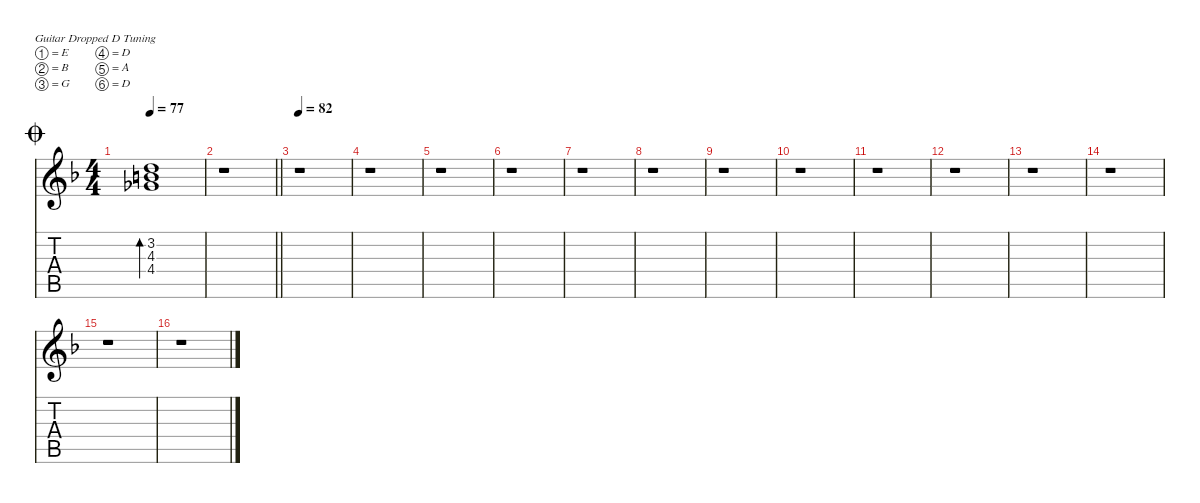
\defaultSystemsLayout 4
\hideDynamics
\bracketExtendMode nobrackets
\singleTrackTrackNamePolicy hidden
\multiTrackTrackNamePolicy hidden
\firstSystemTrackNameMode fullname
\firstSystemTrackNameOrientation horizontal
\otherSystemsTrackNameOrientation horizontal
\track ("Acoustic Guitar 1" "s.guit.") {instrument acousticguitarsteel}
\staff {score tabs}
\tuning (E4 B3 G3 D3 A2 D2)
\ts (4 4)
\jump coda
\tempo 77
\clef g2
\ks f
(3.2{acc forcenatural} 4.3{acc forcenatural} 4.4{acc b}).1{bd 240 dy mf beam Down} |
\barLineRight lightlight
r.1{beam Down} |
\tempo 82
r.1{beam Down} |
r.1{beam Down} |
r.1{beam Down} |
r.1{beam Down} |
r.1{beam Down} |
r.1{beam Down} |
r.1{beam Down} |
r.1{beam Down} |
r.1{beam Down} |
r.1{beam Down} |
r.1{beam Down} |
r.1{beam Down} |
r.1{beam Down} |
r.1{beam Down}
